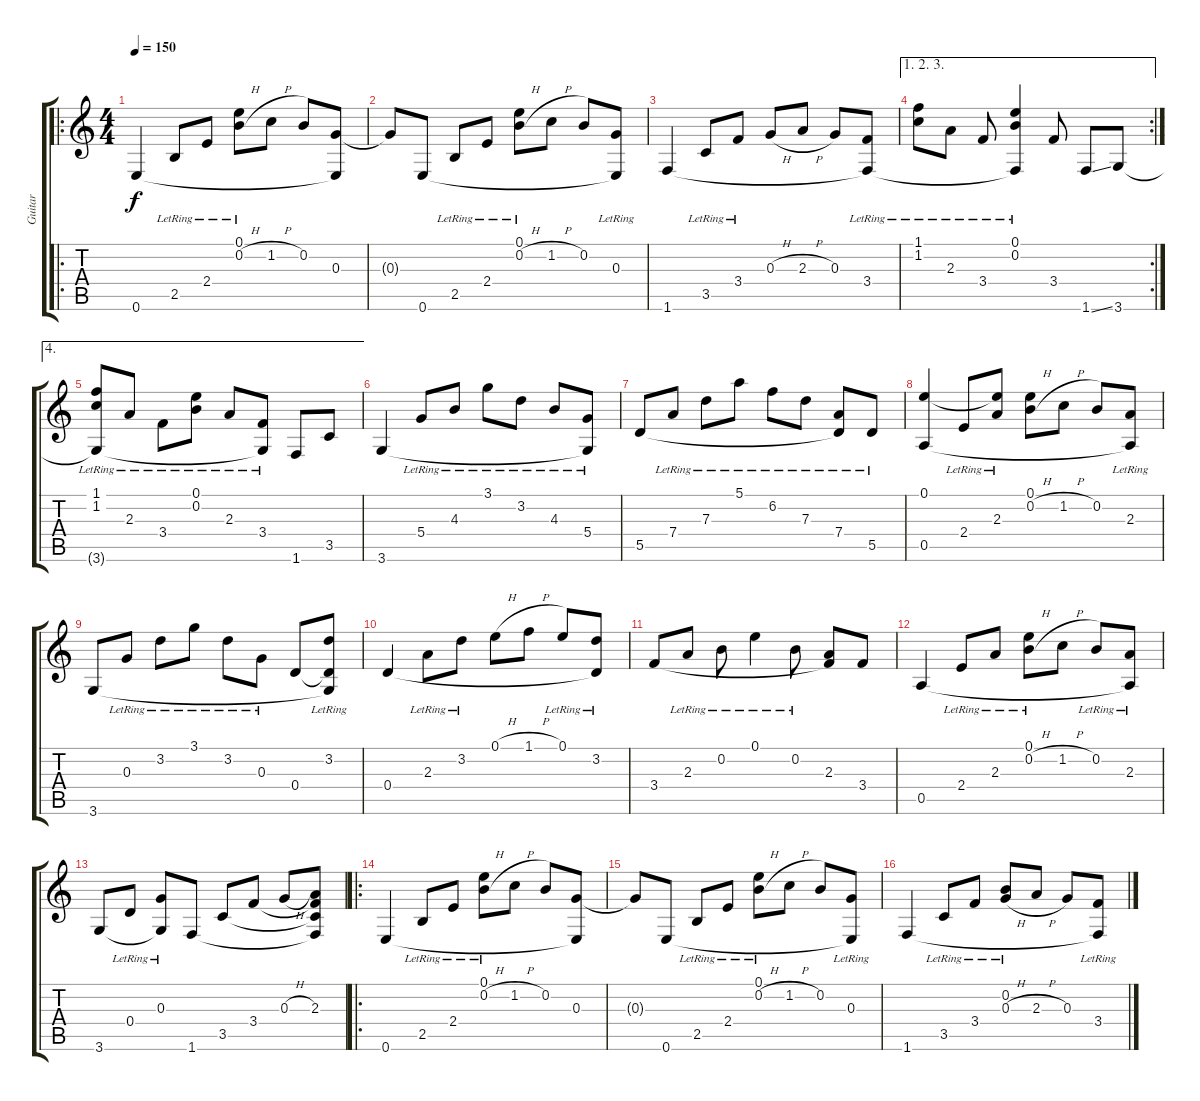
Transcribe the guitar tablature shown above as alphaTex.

\track ("Guitar" "Guitar") {instrument acousticguitarsteel}
\staff {score tabs}
\tuning (E4 B3 G3 D3 A2 E2) {hide}
\ro
\ts (4 4)
\tempo 150
\clef g2
\ks c
0.6.4{dy f instrument acousticguitarsteel} 2.5{lr}.8 2.4{lr}.8 (0.1{lr} 0.2{h}).8 1.2{h}.8 0.2.8 (0.3 0.6{t}).8 |
0.3{t}.8 0.6.8 2.5{lr}.8 2.4{lr}.8 (0.1{lr} 0.2{h}).8 1.2{h}.8 0.2.8 (0.3{lr} 0.6{t}).8 |
1.6.4 3.5{lr}.8 3.4{lr}.8 0.3{h}.8 2.3{h}.8 0.3.8 (3.4{lr} 1.6{t}).8 |
\ae (1 2 3)
\rc 2
(1.1{lr} 1.2{lr}).8 2.3{lr}.8 3.4{lr}.8 (0.1{lr} 0.2{lr} 1.6{t}).4 3.4.8 1.6{ss}.8 3.6.8 |
\ae 4
(1.1{lr} 1.2{lr} 3.6{t}).8 2.3{lr}.8 3.4{lr}.8 (0.1{lr} 0.2{lr}).8 2.3{lr}.8 (3.4{lr} 3.6{t}).8 1.6.8 3.5.8 |
3.6.4 5.4{lr}.8 4.3{lr}.8 3.1{lr}.8 3.2{lr}.8 4.3{lr}.8 (5.4{lr} 3.6{t}).8 |
5.5.8 7.4{lr}.8 7.3{lr}.8 5.1{lr}.8 6.2{lr}.8 7.3{lr}.8 (7.4{lr} 5.5{t}).8 5.5{lr}.8 |
(0.1 0.5).4 2.4{lr}.8 (0.1{t} 2.3{lr}).8 (0.1 0.2{h}).8 1.2{h}.8 0.2.8 (2.3{lr} 0.5{t}).8 |
3.6.8 0.3{lr}.8 3.2{lr}.8 3.1{lr}.8 3.2{lr}.8 0.3{lr}.8 0.4.8 (3.2{lr} 0.4{t} 3.6{t}).8 |
0.4.4 2.3{lr}.8 3.2{lr}.8 0.1{h}.8 1.1{h}.8 0.1{lr}.8 (3.2{lr} 0.4{t}).8 |
3.4.8 2.3{lr}.8 0.2{lr}.8 0.1{lr}.4 0.2{lr}.8 (2.3 3.4{t}).8 3.4.8 |
0.5.4 2.4{lr}.8 2.3{lr}.8 (0.1{lr} 0.2{h}).8 1.2{h}.8 0.2{lr}.8 (2.3{lr} 0.5{t}).8 |
3.6.8 0.4{lr}.8 (0.3{lr} 3.6{t}).8 1.6.8 3.5.8 3.4.8 0.3{h}.8 (2.3 3.4{t} 3.5{t} 1.6{t}).8 |
\ro
0.6.4 2.5{lr}.8 2.4{lr}.8 (0.1{lr} 0.2{h}).8 1.2{h}.8 0.2.8 (0.3 0.6{t}).8 |
0.3{t}.8 0.6.8 2.5{lr}.8 2.4{lr}.8 (0.1{lr} 0.2{h}).8 1.2{h}.8 0.2.8 (0.3{lr} 0.6{t}).8 |
1.6.4 3.5{lr}.8 3.4{lr}.8 (0.2{lr} 0.3{h}).8 2.3{h}.8 0.3.8 (3.4{lr} 1.6{t}).8
